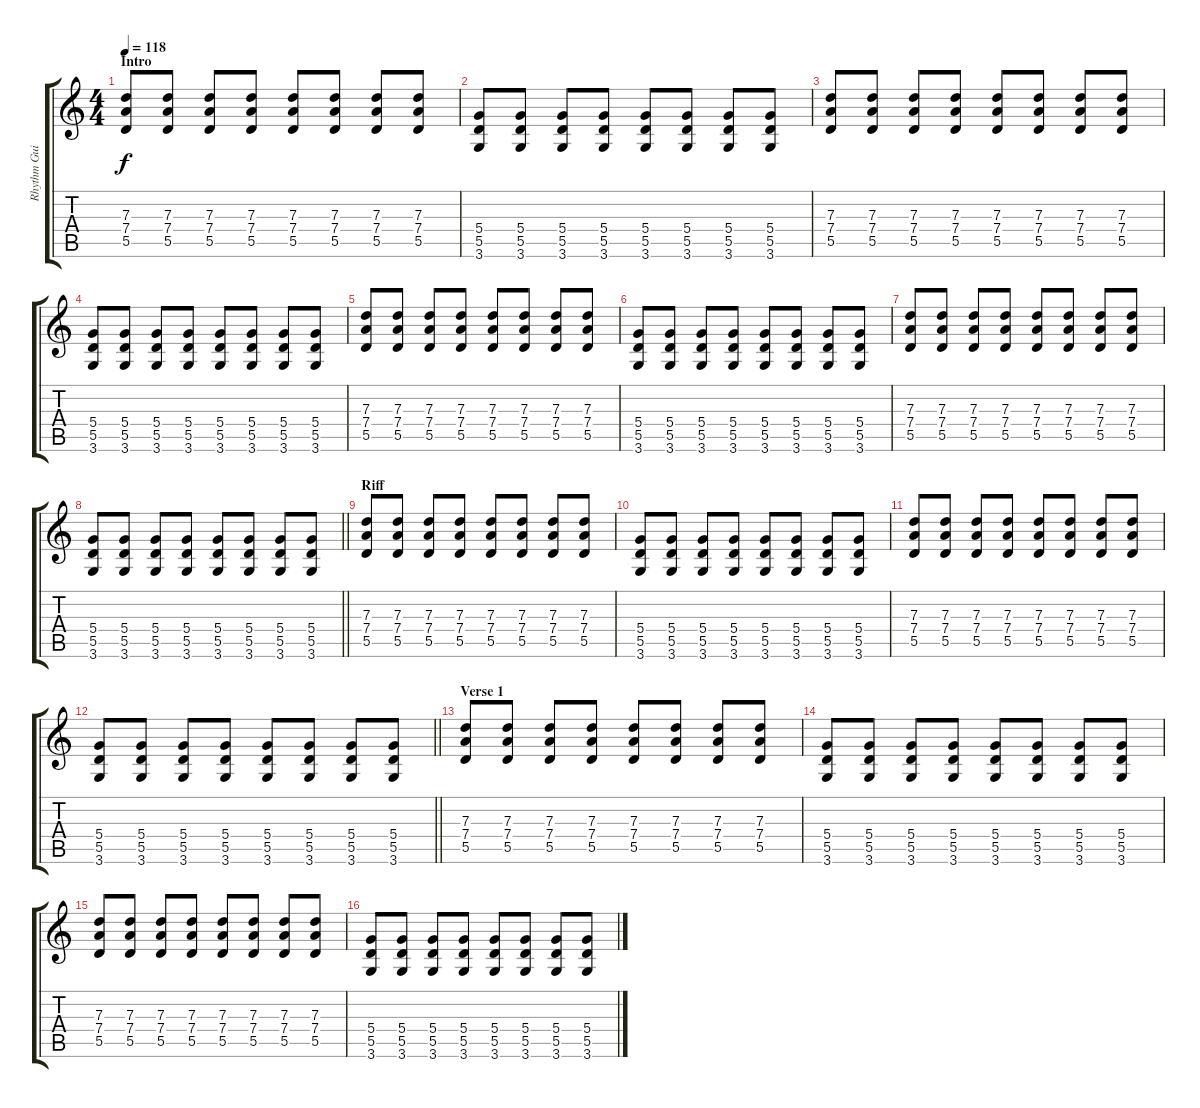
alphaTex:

\track ("Rhythm Guitar" "Rhythm Gui") {instrument electricguitarjazz}
\staff {score tabs}
\tuning (E4 B3 G3 D3 A2 E2) {hide}
\ts (4 4)
\section ("" "Intro")
\tempo 118
\clef g2
\ks c
(7.3 7.4 5.5).8{dy f instrument electricguitarjazz} (7.3 7.4 5.5).8 (7.3 7.4 5.5).8 (7.3 7.4 5.5).8 (7.3 7.4 5.5).8 (7.3 7.4 5.5).8 (7.3 7.4 5.5).8 (7.3 7.4 5.5).8 |
(5.4 5.5 3.6).8 (5.4 5.5 3.6).8 (5.4 5.5 3.6).8 (5.4 5.5 3.6).8 (5.4 5.5 3.6).8 (5.4 5.5 3.6).8 (5.4 5.5 3.6).8 (5.4 5.5 3.6).8 |
(7.3 7.4 5.5).8 (7.3 7.4 5.5).8 (7.3 7.4 5.5).8 (7.3 7.4 5.5).8 (7.3 7.4 5.5).8 (7.3 7.4 5.5).8 (7.3 7.4 5.5).8 (7.3 7.4 5.5).8 |
(5.4 5.5 3.6).8 (5.4 5.5 3.6).8 (5.4 5.5 3.6).8 (5.4 5.5 3.6).8 (5.4 5.5 3.6).8 (5.4 5.5 3.6).8 (5.4 5.5 3.6).8 (5.4 5.5 3.6).8 |
(7.3 7.4 5.5).8 (7.3 7.4 5.5).8 (7.3 7.4 5.5).8 (7.3 7.4 5.5).8 (7.3 7.4 5.5).8 (7.3 7.4 5.5).8 (7.3 7.4 5.5).8 (7.3 7.4 5.5).8 |
(5.4 5.5 3.6).8 (5.4 5.5 3.6).8 (5.4 5.5 3.6).8 (5.4 5.5 3.6).8 (5.4 5.5 3.6).8 (5.4 5.5 3.6).8 (5.4 5.5 3.6).8 (5.4 5.5 3.6).8 |
(7.3 7.4 5.5).8 (7.3 7.4 5.5).8 (7.3 7.4 5.5).8 (7.3 7.4 5.5).8 (7.3 7.4 5.5).8 (7.3 7.4 5.5).8 (7.3 7.4 5.5).8 (7.3 7.4 5.5).8 |
\barLineRight lightlight
(5.4 5.5 3.6).8 (5.4 5.5 3.6).8 (5.4 5.5 3.6).8 (5.4 5.5 3.6).8 (5.4 5.5 3.6).8 (5.4 5.5 3.6).8 (5.4 5.5 3.6).8 (5.4 5.5 3.6).8 |
\section ("" "Riff")
(7.3 7.4 5.5).8 (7.3 7.4 5.5).8 (7.3 7.4 5.5).8 (7.3 7.4 5.5).8 (7.3 7.4 5.5).8 (7.3 7.4 5.5).8 (7.3 7.4 5.5).8 (7.3 7.4 5.5).8 |
(5.4 5.5 3.6).8 (5.4 5.5 3.6).8 (5.4 5.5 3.6).8 (5.4 5.5 3.6).8 (5.4 5.5 3.6).8 (5.4 5.5 3.6).8 (5.4 5.5 3.6).8 (5.4 5.5 3.6).8 |
(7.3 7.4 5.5).8 (7.3 7.4 5.5).8 (7.3 7.4 5.5).8 (7.3 7.4 5.5).8 (7.3 7.4 5.5).8 (7.3 7.4 5.5).8 (7.3 7.4 5.5).8 (7.3 7.4 5.5).8 |
\barLineRight lightlight
(5.4 5.5 3.6).8 (5.4 5.5 3.6).8 (5.4 5.5 3.6).8 (5.4 5.5 3.6).8 (5.4 5.5 3.6).8 (5.4 5.5 3.6).8 (5.4 5.5 3.6).8 (5.4 5.5 3.6).8 |
\section ("" "Verse 1")
(7.3 7.4 5.5).8 (7.3 7.4 5.5).8 (7.3 7.4 5.5).8 (7.3 7.4 5.5).8 (7.3 7.4 5.5).8 (7.3 7.4 5.5).8 (7.3 7.4 5.5).8 (7.3 7.4 5.5).8 |
(5.4 5.5 3.6).8 (5.4 5.5 3.6).8 (5.4 5.5 3.6).8 (5.4 5.5 3.6).8 (5.4 5.5 3.6).8 (5.4 5.5 3.6).8 (5.4 5.5 3.6).8 (5.4 5.5 3.6).8 |
(7.3 7.4 5.5).8 (7.3 7.4 5.5).8 (7.3 7.4 5.5).8 (7.3 7.4 5.5).8 (7.3 7.4 5.5).8 (7.3 7.4 5.5).8 (7.3 7.4 5.5).8 (7.3 7.4 5.5).8 |
(5.4 5.5 3.6).8 (5.4 5.5 3.6).8 (5.4 5.5 3.6).8 (5.4 5.5 3.6).8 (5.4 5.5 3.6).8 (5.4 5.5 3.6).8 (5.4 5.5 3.6).8 (5.4 5.5 3.6).8
